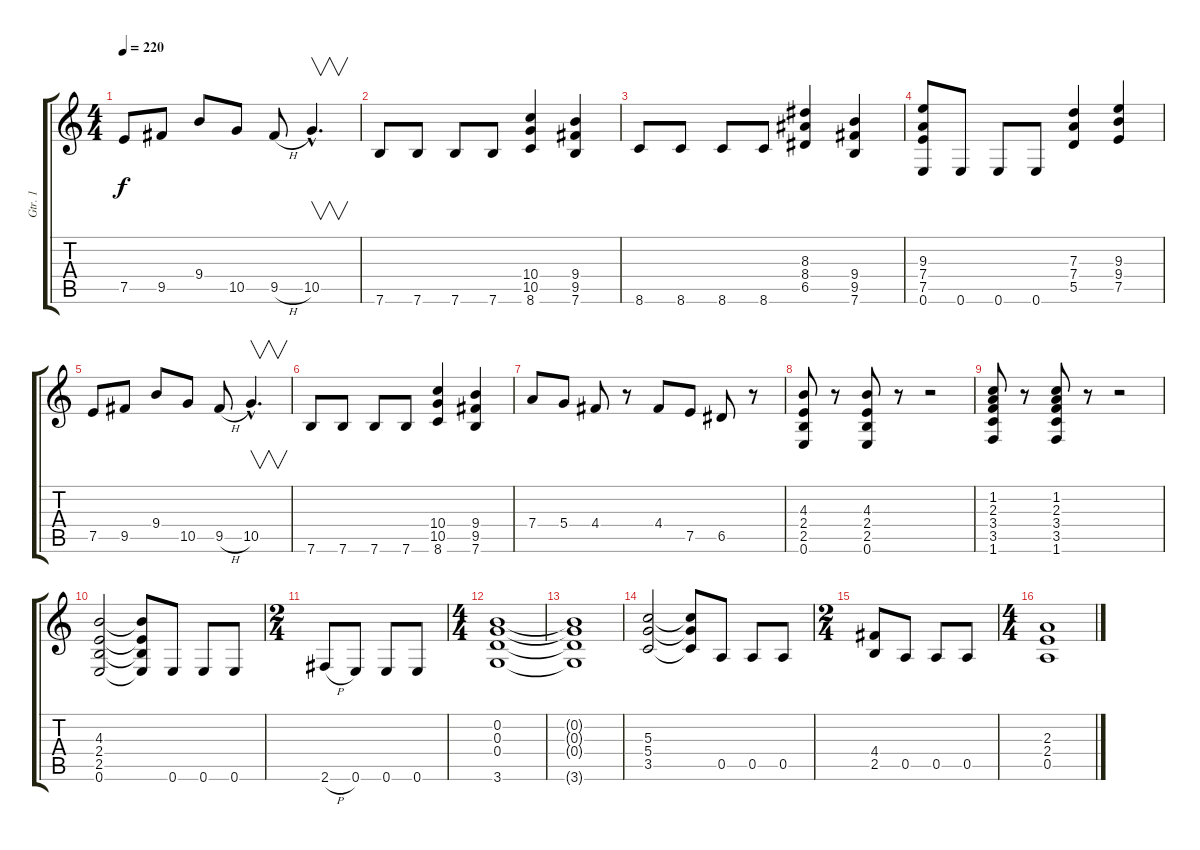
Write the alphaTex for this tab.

\track ("Gtr. 1" "Gtr. 1") {instrument distortionguitar}
\staff {score tabs}
\tuning (E4 B3 G3 D3 A2 E2) {hide}
\ts (4 4)
\tempo 220
\clef g2
\ks c
7.5.8{dy f} 9.5.8 9.4.8 10.5.8 9.5{h}.8 10.5{hac}.4{v d} |
7.6.8 7.6.8 7.6.8 7.6.8 (10.4 10.5 8.6).4 (9.4 9.5 7.6).4 |
8.6.8 8.6.8 8.6.8 8.6.8 (8.3 8.4 6.5).4 (9.4 9.5 7.6).4 |
(9.3 7.4 7.5 0.6).8 0.6.8 0.6.8 0.6.8 (7.3 7.4 5.5).4 (9.3 9.4 7.5).4 |
7.5.8 9.5.8 9.4.8 10.5.8 9.5{h}.8 10.5{hac}.4{v d} |
7.6.8 7.6.8 7.6.8 7.6.8 (10.4 10.5 8.6).4 (9.4 9.5 7.6).4 |
7.4.8 5.4.8 4.4.8 r.8 4.4.8 7.5.8 6.5.8 r.8 |
(4.3 2.4 2.5 0.6).8 r.8 (4.3 2.4 2.5 0.6).8 r.8 r.2 |
(1.2 2.3 3.4 3.5 1.6).8 r.8 (1.2 2.3 3.4 3.5 1.6).8 r.8 r.2 |
(4.3 2.4 2.5 0.6).2 (4.3{t} 2.4{t} 2.5{t} 0.6{t}).8 0.6.8 0.6.8 0.6.8 |
\ts (2 4)
2.6{h}.8 0.6.8 0.6.8 0.6.8 |
\ts (4 4)
(0.2 0.3 0.4 3.6).1 |
(0.2{t} 0.3{t} 0.4{t} 3.6{t}).1 |
(5.3 5.4 3.5).2 (5.3{t} 5.4{t} 3.5{t}).8 0.5.8 0.5.8 0.5.8 |
\ts (2 4)
(4.4 2.5).8 0.5.8 0.5.8 0.5.8 |
\ts (4 4)
(2.3 2.4 0.5).1
